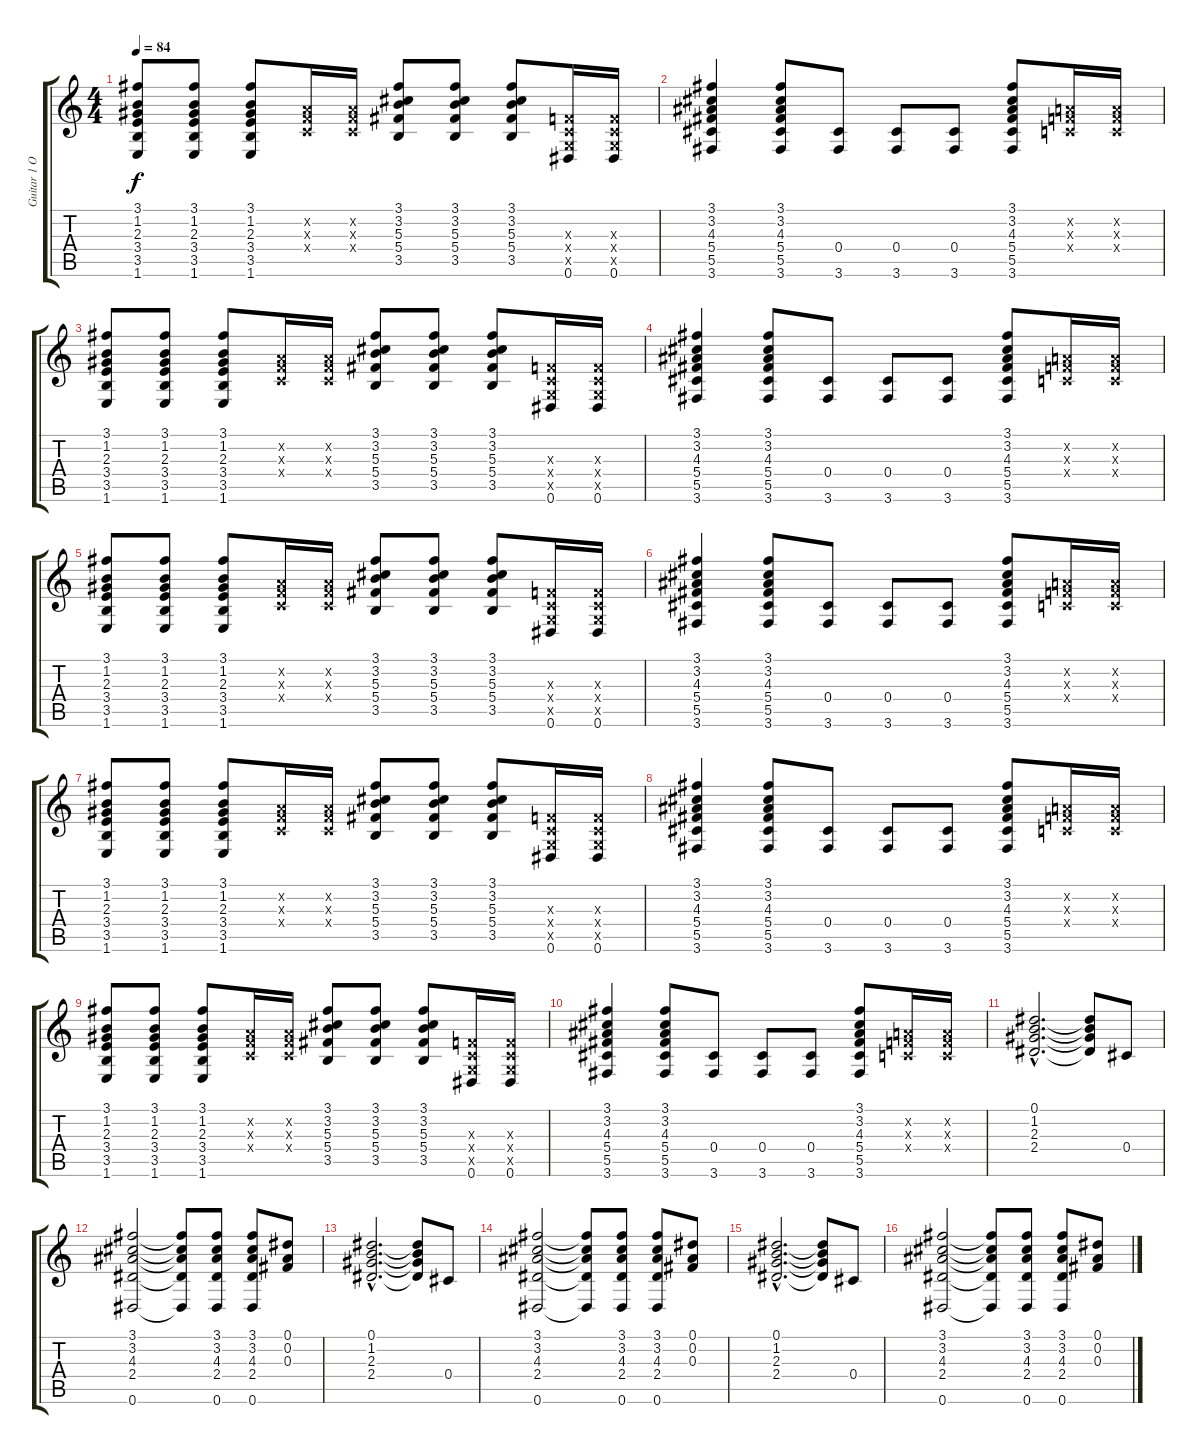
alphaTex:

\track ("Guitar 1 Overdrive" "Guitar 1 O") {instrument overdrivenguitar}
\staff {score tabs}
\tuning (Eb4 Bb3 Gb3 Db3 Ab2 Eb2) {hide}
\ts (4 4)
\tempo 84
\clef g2
\ks c
(3.1 1.2 2.3 3.4 3.5 1.6).8{dy f} (3.1 1.2 2.3 3.4 3.5 1.6).8 (3.1 1.2 2.3 3.4 3.5 1.6).8 (-1.2{x} -1.3{x} -1.4{x}).16 (-1.2{x} -1.3{x} -1.4{x}).16 (3.1 3.2 5.3 5.4 3.5).8 (3.1 3.2 5.3 5.4 3.5).8 (3.1 3.2 5.3 5.4 3.5).8 (-1.3{x} -1.4{x} -1.5{x} 0.6).16 (-1.3{x} -1.4{x} -1.5{x} 0.6).16 |
(3.1 3.2 4.3 5.4 5.5 3.6).4 (3.1 3.2 4.3 5.4 5.5 3.6).8 (0.4 3.6).8 (0.4 3.6).8 (0.4 3.6).8 (3.1 3.2 4.3 5.4 5.5 3.6).8 (-1.2{x} -1.3{x} -1.4{x}).16 (-1.2{x} -1.3{x} -1.4{x}).16 |
(3.1 1.2 2.3 3.4 3.5 1.6).8 (3.1 1.2 2.3 3.4 3.5 1.6).8 (3.1 1.2 2.3 3.4 3.5 1.6).8 (-1.2{x} -1.3{x} -1.4{x}).16 (-1.2{x} -1.3{x} -1.4{x}).16 (3.1 3.2 5.3 5.4 3.5).8 (3.1 3.2 5.3 5.4 3.5).8 (3.1 3.2 5.3 5.4 3.5).8 (-1.3{x} -1.4{x} -1.5{x} 0.6).16 (-1.3{x} -1.4{x} -1.5{x} 0.6).16 |
(3.1 3.2 4.3 5.4 5.5 3.6).4 (3.1 3.2 4.3 5.4 5.5 3.6).8 (0.4 3.6).8 (0.4 3.6).8 (0.4 3.6).8 (3.1 3.2 4.3 5.4 5.5 3.6).8 (-1.2{x} -1.3{x} -1.4{x}).16 (-1.2{x} -1.3{x} -1.4{x}).16 |
(3.1 1.2 2.3 3.4 3.5 1.6).8 (3.1 1.2 2.3 3.4 3.5 1.6).8 (3.1 1.2 2.3 3.4 3.5 1.6).8 (-1.2{x} -1.3{x} -1.4{x}).16 (-1.2{x} -1.3{x} -1.4{x}).16 (3.1 3.2 5.3 5.4 3.5).8 (3.1 3.2 5.3 5.4 3.5).8 (3.1 3.2 5.3 5.4 3.5).8 (-1.3{x} -1.4{x} -1.5{x} 0.6).16 (-1.3{x} -1.4{x} -1.5{x} 0.6).16 |
(3.1 3.2 4.3 5.4 5.5 3.6).4 (3.1 3.2 4.3 5.4 5.5 3.6).8 (0.4 3.6).8 (0.4 3.6).8 (0.4 3.6).8 (3.1 3.2 4.3 5.4 5.5 3.6).8 (-1.2{x} -1.3{x} -1.4{x}).16 (-1.2{x} -1.3{x} -1.4{x}).16 |
(3.1 1.2 2.3 3.4 3.5 1.6).8 (3.1 1.2 2.3 3.4 3.5 1.6).8 (3.1 1.2 2.3 3.4 3.5 1.6).8 (-1.2{x} -1.3{x} -1.4{x}).16 (-1.2{x} -1.3{x} -1.4{x}).16 (3.1 3.2 5.3 5.4 3.5).8 (3.1 3.2 5.3 5.4 3.5).8 (3.1 3.2 5.3 5.4 3.5).8 (-1.3{x} -1.4{x} -1.5{x} 0.6).16 (-1.3{x} -1.4{x} -1.5{x} 0.6).16 |
(3.1 3.2 4.3 5.4 5.5 3.6).4 (3.1 3.2 4.3 5.4 5.5 3.6).8 (0.4 3.6).8 (0.4 3.6).8 (0.4 3.6).8 (3.1 3.2 4.3 5.4 5.5 3.6).8 (-1.2{x} -1.3{x} -1.4{x}).16 (-1.2{x} -1.3{x} -1.4{x}).16 |
(3.1 1.2 2.3 3.4 3.5 1.6).8 (3.1 1.2 2.3 3.4 3.5 1.6).8 (3.1 1.2 2.3 3.4 3.5 1.6).8 (-1.2{x} -1.3{x} -1.4{x}).16 (-1.2{x} -1.3{x} -1.4{x}).16 (3.1 3.2 5.3 5.4 3.5).8 (3.1 3.2 5.3 5.4 3.5).8 (3.1 3.2 5.3 5.4 3.5).8 (-1.3{x} -1.4{x} -1.5{x} 0.6).16 (-1.3{x} -1.4{x} -1.5{x} 0.6).16 |
(3.1 3.2 4.3 5.4 5.5 3.6).4 (3.1 3.2 4.3 5.4 5.5 3.6).8 (0.4 3.6).8 (0.4 3.6).8 (0.4 3.6).8 (3.1 3.2 4.3 5.4 5.5 3.6).8 (-1.2{x} -1.3{x} -1.4{x}).16 (-1.2{x} -1.3{x} -1.4{x}).16 |
(0.1{hac} 1.2{hac} 2.3{hac} 2.4{hac}).2{d} (0.1{t} 1.2{t} 2.3{t} 2.4{t}).8 0.4.8 |
(3.1 3.2 4.3 2.4 0.6).2 (3.1{t} 3.2{t} 4.3{t} 2.4{t} 0.6{t}).8 (3.1 3.2 4.3 2.4 0.6).8 (3.1 3.2 4.3 2.4 0.6).8 (0.1 0.2 0.3).8 |
(0.1{hac} 1.2{hac} 2.3{hac} 2.4{hac}).2{d} (0.1{t} 1.2{t} 2.3{t} 2.4{t}).8 0.4.8 |
(3.1 3.2 4.3 2.4 0.6).2 (3.1{t} 3.2{t} 4.3{t} 2.4{t} 0.6{t}).8 (3.1 3.2 4.3 2.4 0.6).8 (3.1 3.2 4.3 2.4 0.6).8 (0.1 0.2 0.3).8 |
(0.1{hac} 1.2{hac} 2.3{hac} 2.4{hac}).2{d} (0.1{t} 1.2{t} 2.3{t} 2.4{t}).8 0.4.8 |
(3.1 3.2 4.3 2.4 0.6).2 (3.1{t} 3.2{t} 4.3{t} 2.4{t} 0.6{t}).8 (3.1 3.2 4.3 2.4 0.6).8 (3.1 3.2 4.3 2.4 0.6).8 (0.1 0.2 0.3).8
